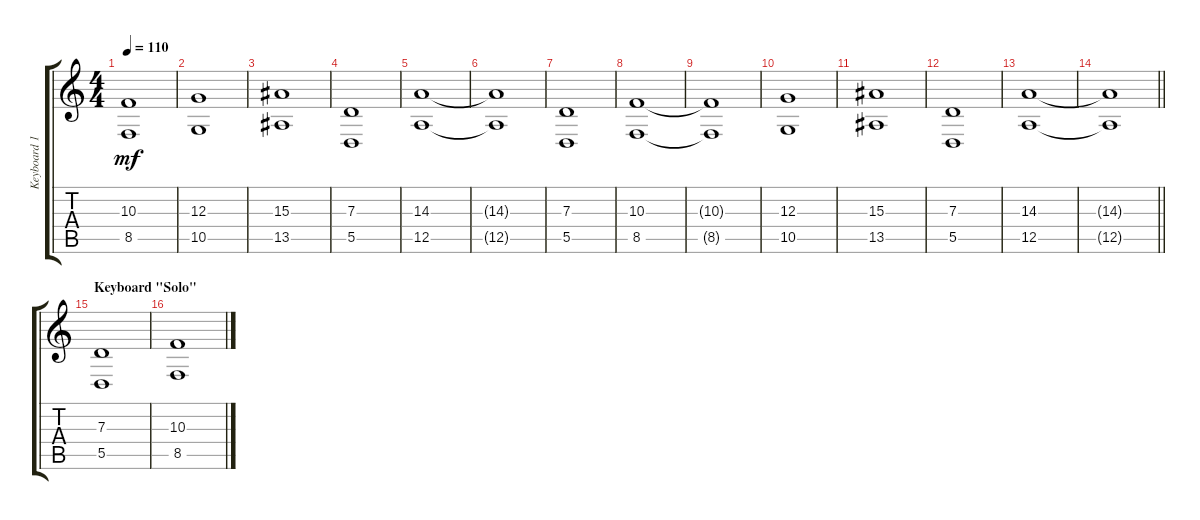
\track ("Keyboard 1" "Keyboard 1") {instrument fx1rain}
\staff {score tabs}
\tuning (E4 B3 G3 D3 A2 D2) {hide}
\ts (4 4)
\tempo 110
\clef g2
\ks c
(10.3{t} 8.5{t}).1{dy mf} |
(12.3 10.5).1 |
(15.3 13.5).1 |
(7.3 5.5).1 |
(14.3 12.5).1 |
(14.3{t} 12.5{t}).1 |
(7.3 5.5).1 |
(10.3 8.5).1 |
(10.3{t} 8.5{t}).1 |
(12.3 10.5).1 |
(15.3 13.5).1 |
(7.3 5.5).1 |
(14.3 12.5).1 |
\barLineRight lightlight
(14.3{t} 12.5{t}).1 |
\section ("" "Keyboard \"Solo\"")
(7.3 5.5).1 |
(10.3 8.5).1
